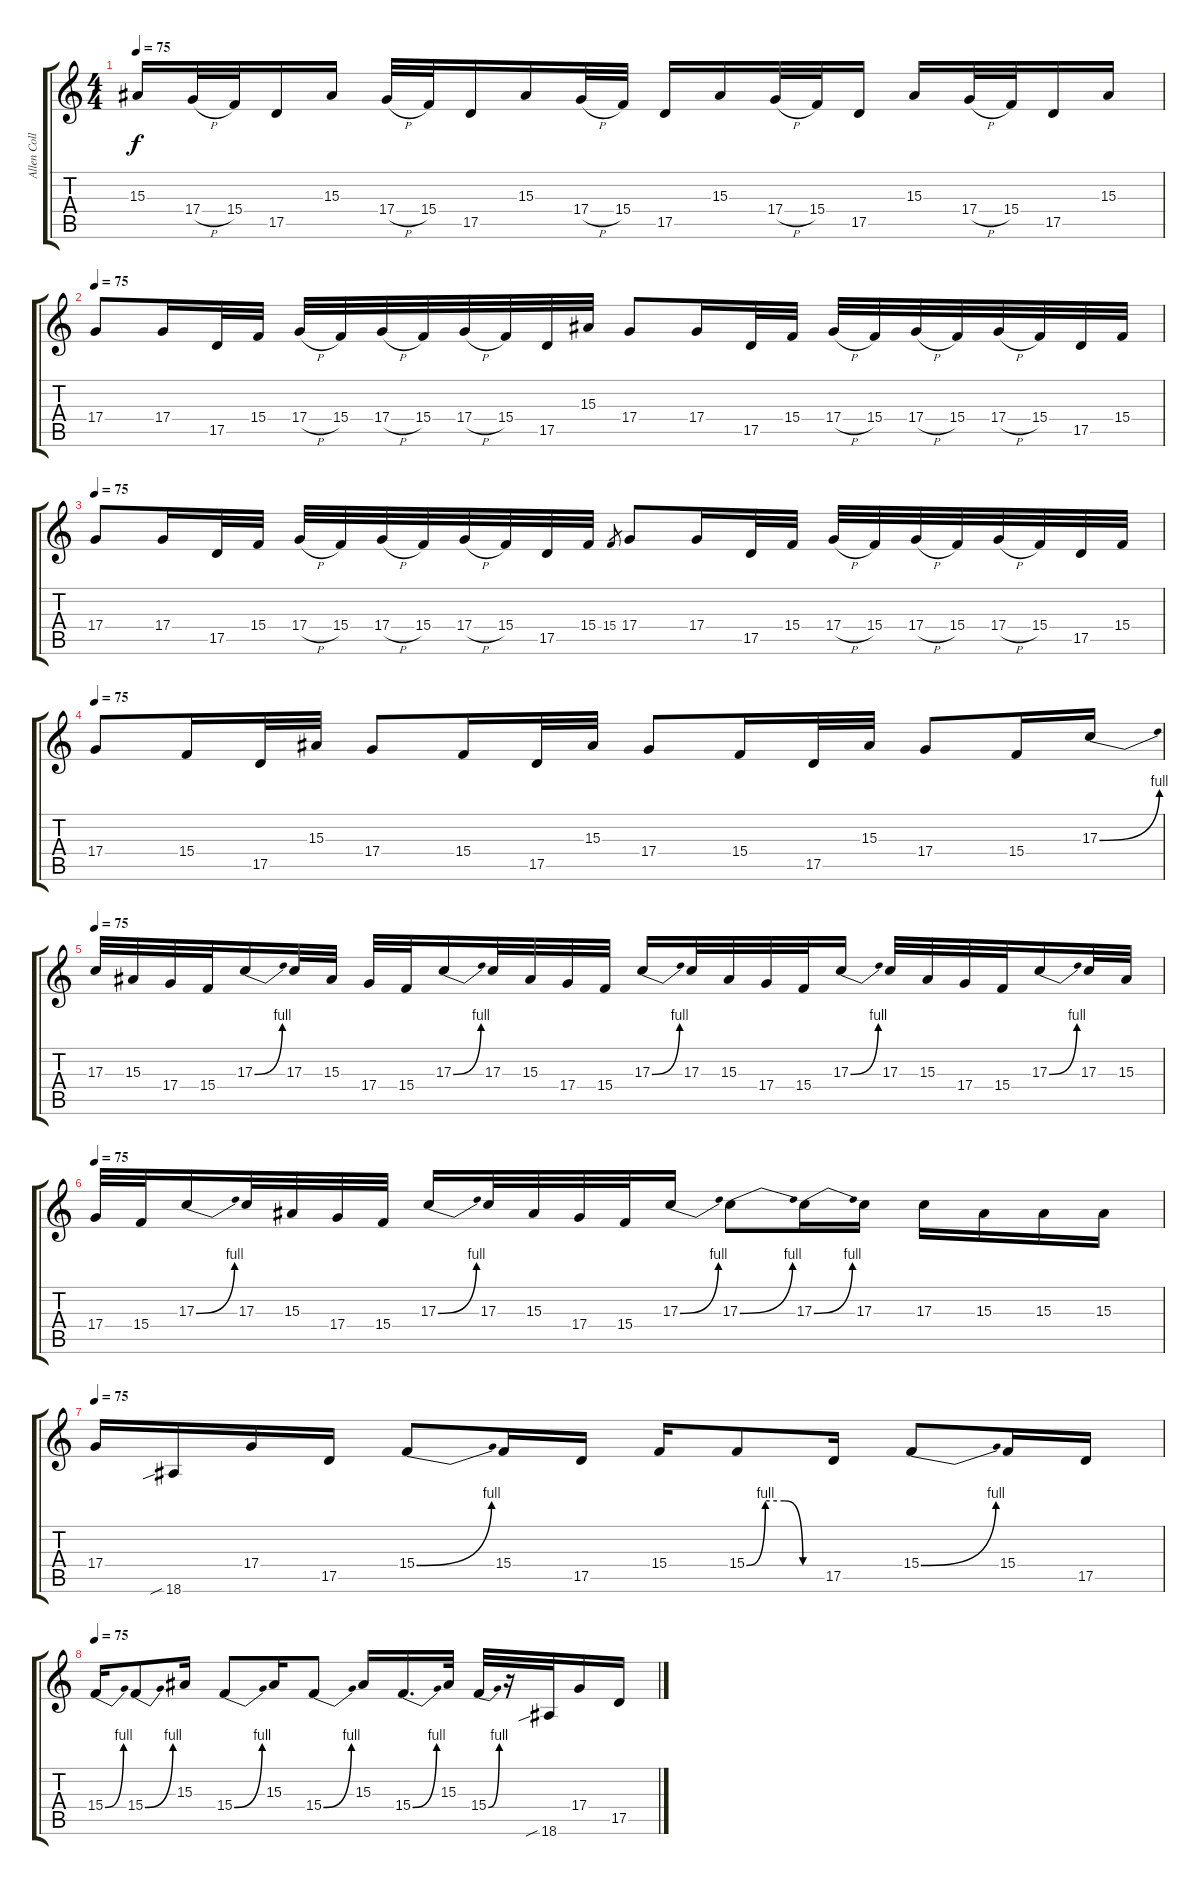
\track ("Allen Collins (overdubs solo)" "Allen Coll") {instrument lead5charang}
\staff {score tabs}
\tuning (E4 B3 G3 D3 A2 E2) {hide}
\ts (4 4)
\tempo 75
\clef g2
\ks c
15.3.16{dy f} 17.4{h}.32 15.4.32 17.5.16 15.3.16 17.4{h}.32 15.4.32 17.5.16 15.3.16 17.4{h}.32 15.4.32 17.5.16 15.3.16 17.4{h}.32 15.4.32 17.5.16 15.3.16 17.4{h}.32 15.4.32 17.5.16 15.3.16 |
\tempo 75
17.4.8 17.4.16 17.5.32 15.4.32 17.4{h}.32 15.4.32 17.4{h}.32 15.4.32 17.4{h}.32 15.4.32 17.5.32 15.3.32 17.4.8 17.4.16 17.5.32 15.4.32 17.4{h}.32 15.4.32 17.4{h}.32 15.4.32 17.4{h}.32 15.4.32 17.5.32 15.4.32 |
\tempo 75
17.4.8 17.4.16 17.5.32 15.4.32 17.4{h}.32 15.4.32 17.4{h}.32 15.4.32 17.4{h}.32 15.4.32 17.5.32 15.4.32 15.4.8{gr} 17.4.8 17.4.16 17.5.32 15.4.32 17.4{h}.32 15.4.32 17.4{h}.32 15.4.32 17.4{h}.32 15.4.32 17.5.32 15.4.32 |
\tempo 75
17.4.8 15.4.16 17.5.32 15.3.32 17.4.8 15.4.16 17.5.32 15.3.32 17.4.8 15.4.16 17.5.32 15.3.32 17.4.8 15.4.16 17.3{be (bend 0 0 60 4)}.16 |
\tempo 75
17.3.32 15.3.32 17.4.32 15.4.32 17.3{be (bend 0 0 60 4)}.16 17.3.32 15.3.32 17.4.32 15.4.32 17.3{be (bend 0 0 60 4)}.16 17.3.32 15.3.32 17.4.32 15.4.32 17.3{be (bend 0 0 60 4)}.16 17.3.32 15.3.32 17.4.32 15.4.32 17.3{be (bend 0 0 60 4)}.16 17.3.32 15.3.32 17.4.32 15.4.32 17.3{be (bend 0 0 60 4)}.16 17.3.32 15.3.32 |
\tempo 75
17.4.32 15.4.32 17.3{be (bend 0 0 60 4)}.16 17.3.32 15.3.32 17.4.32 15.4.32 17.3{be (bend 0 0 60 4)}.16 17.3.32 15.3.32 17.4.32 15.4.32 17.3{be (bend 0 0 60 4)}.16 17.3{be (bend 0 0 60 4)}.8 17.3{be (bend 0 0 60 4)}.16 17.3.16 17.3.16 15.3.16 15.3.16 15.3.16 |
\tempo 75
17.4.16 18.6{sib}.16 17.4.16 17.5.16 15.4{be (bend 0 0 60 4)}.8 15.4.16 17.5.16 15.4.16 15.4{be (custom 0 0 15 4 30 4 45 0 60 0)}.8 17.5.16 15.4{be (bend 0 0 60 4)}.8 15.4.16 17.5.16 |
\tempo 75
15.4{be (bend 0 0 60 4)}.16 15.4{be (bend 0 0 60 4)}.8 15.3.16 15.4{be (bend 0 0 60 4)}.8 15.3.16 15.4{be (bend 0 0 60 4)}.8 15.3.16 15.4{be (bend 0 0 60 4)}.16{d} 15.3.32 15.4{be (bend 0 0 60 4)}.32 r.16 18.6{sib}.32 17.4.16 17.5.16
